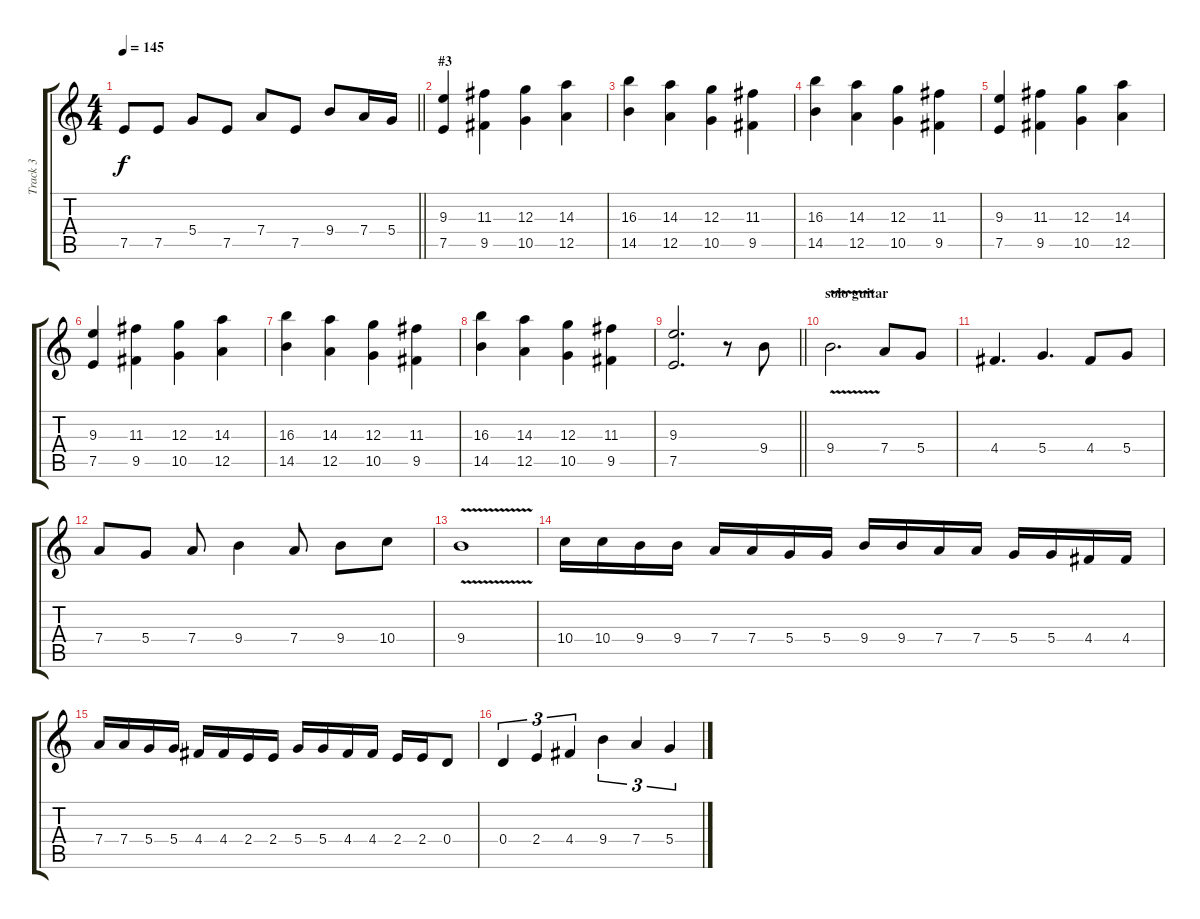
\track ("Track 3" "Track 3") {instrument distortionguitar}
\staff {score tabs}
\tuning (E4 B3 G3 D3 A2 E2) {hide}
\ts (4 4)
\tempo 145
\clef g2
\barLineRight lightlight
\ks c
7.5.8{dy f} 7.5.8 5.4.8 7.5.8 7.4.8 7.5.8 9.4.8 7.4.16 5.4.16 |
\section ("" "#3")
(9.3 7.5).4 (11.3 9.5).4 (12.3 10.5).4 (14.3 12.5).4 |
(16.3 14.5).4 (14.3 12.5).4 (12.3 10.5).4 (11.3 9.5).4 |
(16.3 14.5).4 (14.3 12.5).4 (12.3 10.5).4 (11.3 9.5).4 |
(9.3 7.5).4 (11.3 9.5).4 (12.3 10.5).4 (14.3 12.5).4 |
(9.3 7.5).4 (11.3 9.5).4 (12.3 10.5).4 (14.3 12.5).4 |
(16.3 14.5).4 (14.3 12.5).4 (12.3 10.5).4 (11.3 9.5).4 |
(16.3 14.5).4 (14.3 12.5).4 (12.3 10.5).4 (11.3 9.5).4 |
\barLineRight lightlight
(9.3 7.5).2{d} r.8 9.4.8 |
\section ("" "solo guitar")
9.4{v}.2{d} 7.4.8 5.4.8 |
4.4.4{d} 5.4.4{d} 4.4.8 5.4.8 |
7.4.8 5.4.8 7.4.8 9.4.4 7.4.8 9.4.8 10.4.8 |
9.4{v}.1 |
10.4.16 10.4.16 9.4.16 9.4.16 7.4.16 7.4.16 5.4.16 5.4.16 9.4.16 9.4.16 7.4.16 7.4.16 5.4.16 5.4.16 4.4.16 4.4.16 |
7.4.16 7.4.16 5.4.16 5.4.16 4.4.16 4.4.16 2.4.16 2.4.16 5.4.16 5.4.16 4.4.16 4.4.16 2.4.16 2.4.16 0.4.8 |
0.4.4{tu (3 2)} 2.4.4{tu (3 2)} 4.4.4{tu (3 2)} 9.4.4{tu (3 2)} 7.4.4{tu (3 2)} 5.4.4{tu (3 2)}
